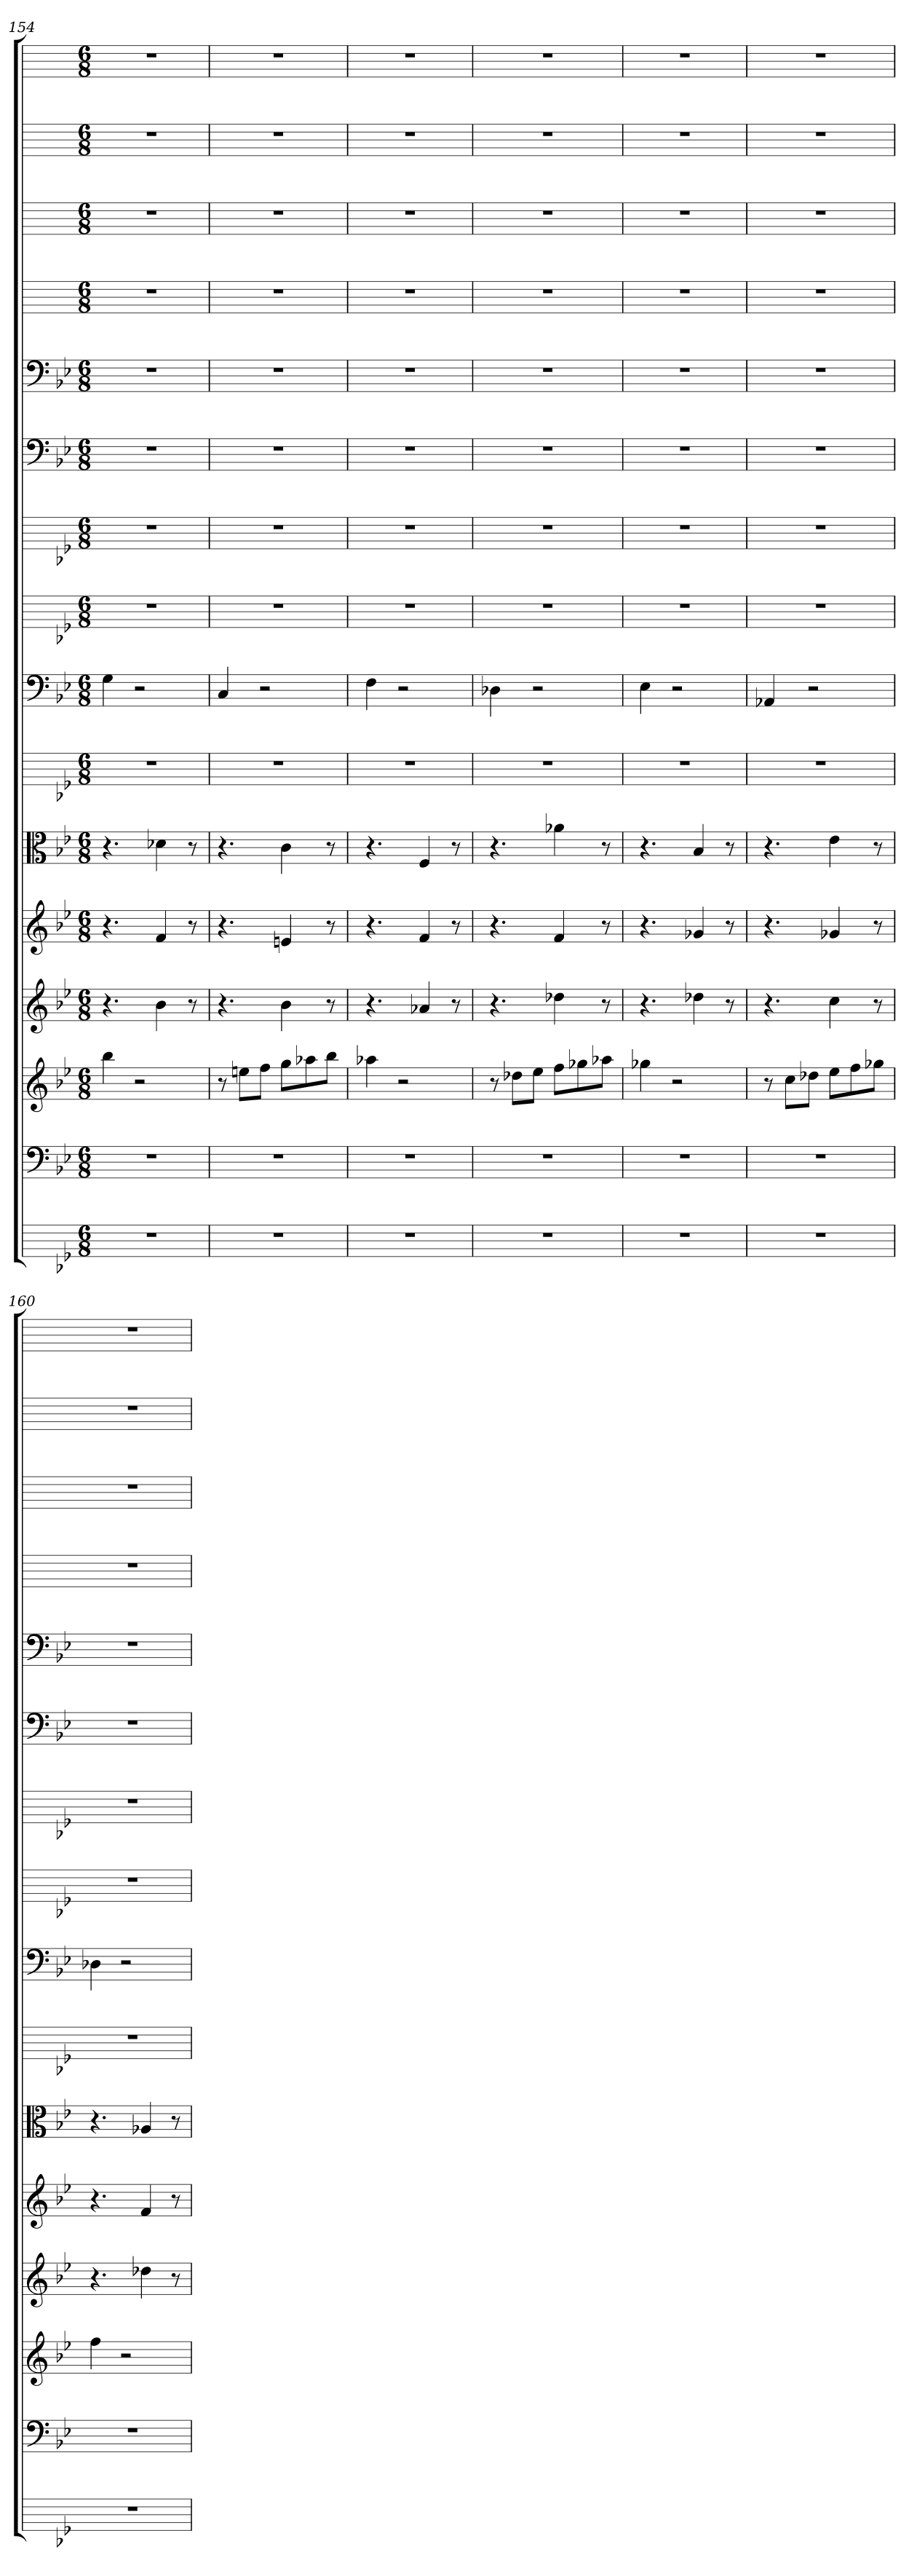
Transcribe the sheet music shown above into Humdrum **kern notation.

**kern	**kern	**kern	**kern	**kern	**kern	**kern	**kern	**kern	**kern	**kern	**kern	**kern	**kern	**kern	**kern
*part16	*part15	*part14	*part13	*part12	*part11	*part10	*part9	*part8	*part7	*part6	*part5	*part4	*part3	*part2	*part1
*staff16	*staff15	*staff14	*staff13	*staff12	*staff11	*staff10	*staff9	*staff8	*staff7	*staff6	*staff5	*staff4	*staff3	*staff2	*staff1
*	*clefF4	*	*	*	*clefC3	*	*clefF4	*	*	*clefF4	*clefF4	*	*	*	*
*k[b-e-]	*k[b-e-]	*k[b-e-]	*k[b-e-]	*k[b-e-]	*k[b-e-]	*k[b-e-]	*k[b-e-]	*k[b-e-]	*k[b-e-]	*k[b-e-]	*k[b-e-]	*k[]	*k[]	*k[]	*k[]
*M6/8	*M6/8	*M6/8	*M6/8	*M6/8	*M6/8	*M6/8	*M6/8	*M6/8	*M6/8	*M6/8	*M6/8	*M6/8	*M6/8	*M6/8	*M6/8
=154	=154	=154	=154	=154	=154	=154	=154	=154	=154	=154	=154	=154	=154	=154	=154
2.r	2.r	4bb-	4.r	4.r	4.r	2.r	4G	2.r	2.r	2.r	2.r	2.r	2.r	2.r	2.r
.	.	2r	.	.	.	.	2r	.	.	.	.	.	.	.	.
.	.	.	4b-	4f	4d-X	.	.	.	.	.	.	.	.	.	.
.	.	.	8r	8r	8r	.	.	.	.	.	.	.	.	.	.
=155	=155	=155	=155	=155	=155	=155	=155	=155	=155	=155	=155	=155	=155	=155	=155
2.r	2.r	8r	4.r	4.r	4.r	2.r	4C	2.r	2.r	2.r	2.r	2.r	2.r	2.r	2.r
.	.	8eenL	.	.	.	.	.	.	.	.	.	.	.	.	.
.	.	8ffJ	.	.	.	.	2r	.	.	.	.	.	.	.	.
.	.	8ggL	4b-	4en	4c	.	.	.	.	.	.	.	.	.	.
.	.	8aa-X	.	.	.	.	.	.	.	.	.	.	.	.	.
.	.	8bb-J	8r	8r	8r	.	.	.	.	.	.	.	.	.	.
=156	=156	=156	=156	=156	=156	=156	=156	=156	=156	=156	=156	=156	=156	=156	=156
2.r	2.r	4aa-X	4.r	4.r	4.r	2.r	4F	2.r	2.r	2.r	2.r	2.r	2.r	2.r	2.r
.	.	2r	.	.	.	.	2r	.	.	.	.	.	.	.	.
.	.	.	4a-X	4f	4F	.	.	.	.	.	.	.	.	.	.
.	.	.	8r	8r	8r	.	.	.	.	.	.	.	.	.	.
=157	=157	=157	=157	=157	=157	=157	=157	=157	=157	=157	=157	=157	=157	=157	=157
2.r	2.r	8r	4.r	4.r	4.r	2.r	4D-X	2.r	2.r	2.r	2.r	2.r	2.r	2.r	2.r
.	.	8dd-XL	.	.	.	.	.	.	.	.	.	.	.	.	.
.	.	8ee-J	.	.	.	.	2r	.	.	.	.	.	.	.	.
.	.	8ffL	4dd-X	4f	4a-X	.	.	.	.	.	.	.	.	.	.
.	.	8gg-X	.	.	.	.	.	.	.	.	.	.	.	.	.
.	.	8aa-XJ	8r	8r	8r	.	.	.	.	.	.	.	.	.	.
=158	=158	=158	=158	=158	=158	=158	=158	=158	=158	=158	=158	=158	=158	=158	=158
2.r	2.r	4gg-X	4.r	4.r	4.r	2.r	4E-	2.r	2.r	2.r	2.r	2.r	2.r	2.r	2.r
.	.	2r	.	.	.	.	2r	.	.	.	.	.	.	.	.
.	.	.	4dd-X	4g-X	4B-	.	.	.	.	.	.	.	.	.	.
.	.	.	8r	8r	8r	.	.	.	.	.	.	.	.	.	.
=159	=159	=159	=159	=159	=159	=159	=159	=159	=159	=159	=159	=159	=159	=159	=159
2.r	2.r	8r	4.r	4.r	4.r	2.r	4AA-X	2.r	2.r	2.r	2.r	2.r	2.r	2.r	2.r
.	.	8ccL	.	.	.	.	.	.	.	.	.	.	.	.	.
.	.	8dd-XJ	.	.	.	.	2r	.	.	.	.	.	.	.	.
.	.	8ee-L	4cc	4g-X	4e-	.	.	.	.	.	.	.	.	.	.
.	.	8ff	.	.	.	.	.	.	.	.	.	.	.	.	.
.	.	8gg-XJ	8r	8r	8r	.	.	.	.	.	.	.	.	.	.
=160	=160	=160	=160	=160	=160	=160	=160	=160	=160	=160	=160	=160	=160	=160	=160
2.r	2.r	4ff	4.r	4.r	4.r	2.r	4D-X	2.r	2.r	2.r	2.r	2.r	2.r	2.r	2.r
.	.	2r	.	.	.	.	2r	.	.	.	.	.	.	.	.
.	.	.	4dd-X	4f	4A-X	.	.	.	.	.	.	.	.	.	.
.	.	.	8r	8r	8r	.	.	.	.	.	.	.	.	.	.
=	=	=	=	=	=	=	=	=	=	=	=	=	=	=	=
*-	*-	*-	*-	*-	*-	*-	*-	*-	*-	*-	*-	*-	*-	*-	*-
